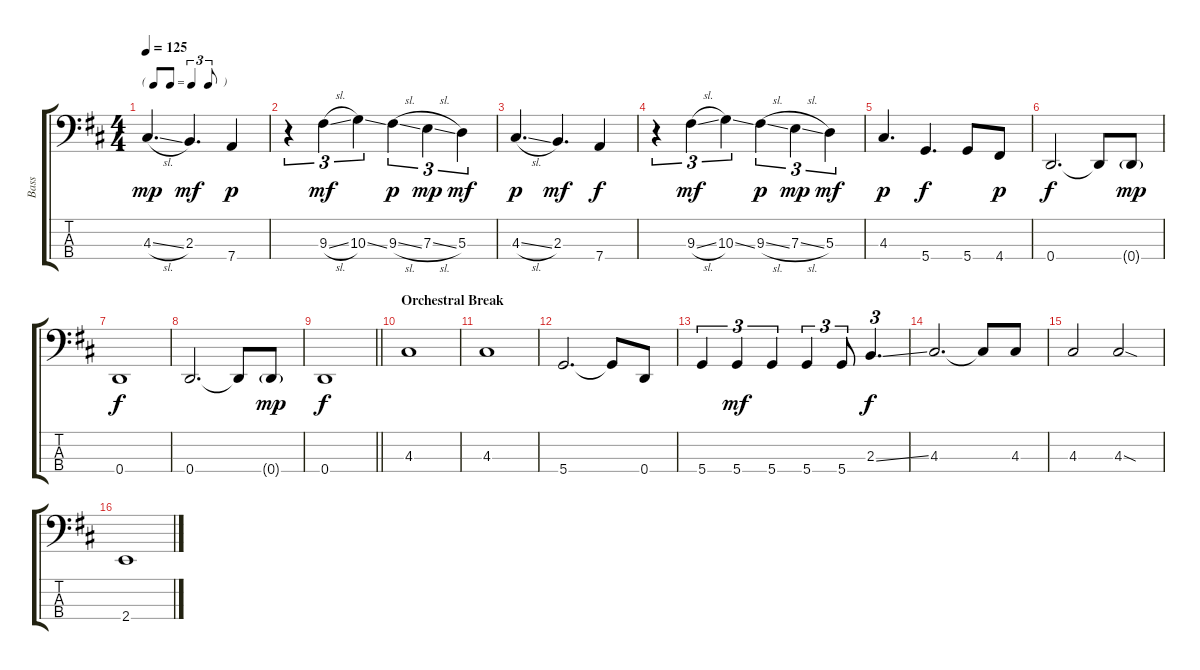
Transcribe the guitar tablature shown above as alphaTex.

\track ("Bass" "Bass") {instrument fretlessbass}
\staff {score tabs}
\tuning (G2 D2 A1 D1) {hide}
\ts (4 4)
\tf triplet8th
\tempo 125
\clef f4
\ks d
4.3{sl}.4{d dy mp} 2.3.4{d dy mf} 7.4.4{dy p} |
r.4{tu (3 2)} 9.3{sl}.4{tu (3 2) dy mf} 10.3{ss}.4{tu (3 2)} 9.3{sl}.4{tu (3 2) dy p} 7.3{sl}.4{tu (3 2) dy mp} 5.3.4{tu (3 2) dy mf} |
4.3{sl}.4{d dy p} 2.3.4{d dy mf} 7.4.4{dy f} |
r.4{tu (3 2)} 9.3{sl}.4{tu (3 2) dy mf} 10.3{ss}.4{tu (3 2)} 9.3{sl}.4{tu (3 2) dy p} 7.3{sl}.4{tu (3 2) dy mp} 5.3.4{tu (3 2) dy mf} |
4.3.4{d dy p} 5.4.4{d dy f} 5.4.8 4.4.8{dy p} |
0.4.2{d dy f} 0.4{t}.8 0.4{g}.8{dy mp} |
0.4.1{dy f} |
0.4.2{d} 0.4{t}.8 0.4{g}.8{dy mp} |
\barLineRight lightlight
0.4.1{dy f} |
\section ("" "Orchestral Break")
4.3.1 |
4.3.1 |
5.4.2{d} 5.4{t}.8 0.4.8 |
5.4.4{tu (3 2)} 5.4.4{tu (3 2) dy mf} 5.4.4{tu (3 2)} 5.4.4{tu (3 2)} 5.4.8{tu (3 2)} 2.3{ss}.4{d tu (3 2) dy f} |
4.3.2{d} 4.3{t}.8 4.3.8 |
4.3.2 4.3{sod}.2 |
2.4.1
